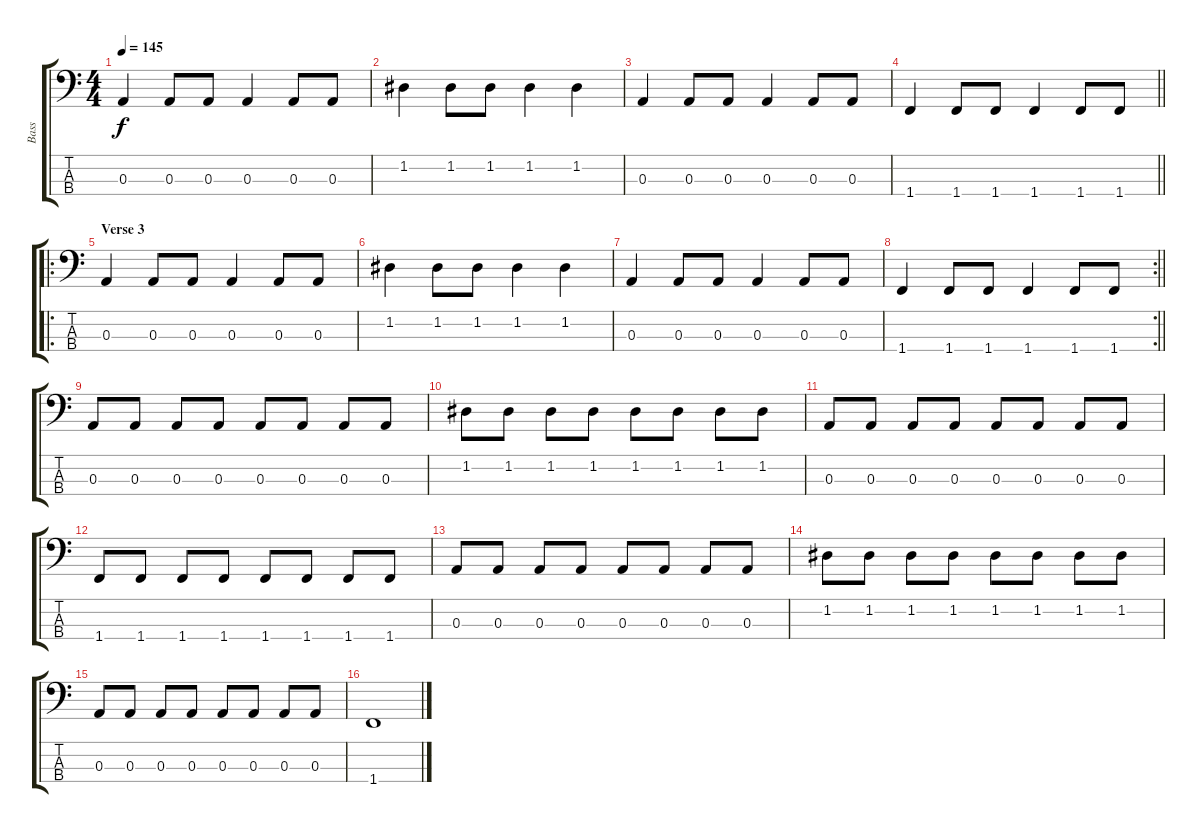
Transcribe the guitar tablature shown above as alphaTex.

\track ("Bass" "Bass") {instrument electricbassfinger}
\staff {score tabs}
\tuning (G2 D2 A1 E1) {hide}
\ts (4 4)
\tempo 145
\clef f4
\ks c
0.3.4{dy f} 0.3.8 0.3.8 0.3.4 0.3.8 0.3.8 |
1.2.4 1.2.8 1.2.8 1.2.4 1.2.4 |
0.3.4 0.3.8 0.3.8 0.3.4 0.3.8 0.3.8 |
\barLineRight lightlight
1.4.4 1.4.8 1.4.8 1.4.4 1.4.8 1.4.8 |
\ro
\section ("" "Verse 3")
0.3.4 0.3.8 0.3.8 0.3.4 0.3.8 0.3.8 |
1.2.4 1.2.8 1.2.8 1.2.4 1.2.4 |
0.3.4 0.3.8 0.3.8 0.3.4 0.3.8 0.3.8 |
\rc 2
\barLineRight lightlight
1.4.4 1.4.8 1.4.8 1.4.4 1.4.8 1.4.8 |
0.3.8 0.3.8 0.3.8 0.3.8 0.3.8 0.3.8 0.3.8 0.3.8 |
1.2.8 1.2.8 1.2.8 1.2.8 1.2.8 1.2.8 1.2.8 1.2.8 |
0.3.8 0.3.8 0.3.8 0.3.8 0.3.8 0.3.8 0.3.8 0.3.8 |
1.4.8 1.4.8 1.4.8 1.4.8 1.4.8 1.4.8 1.4.8 1.4.8 |
0.3.8 0.3.8 0.3.8 0.3.8 0.3.8 0.3.8 0.3.8 0.3.8 |
1.2.8 1.2.8 1.2.8 1.2.8 1.2.8 1.2.8 1.2.8 1.2.8 |
0.3.8 0.3.8 0.3.8 0.3.8 0.3.8 0.3.8 0.3.8 0.3.8 |
1.4.1
